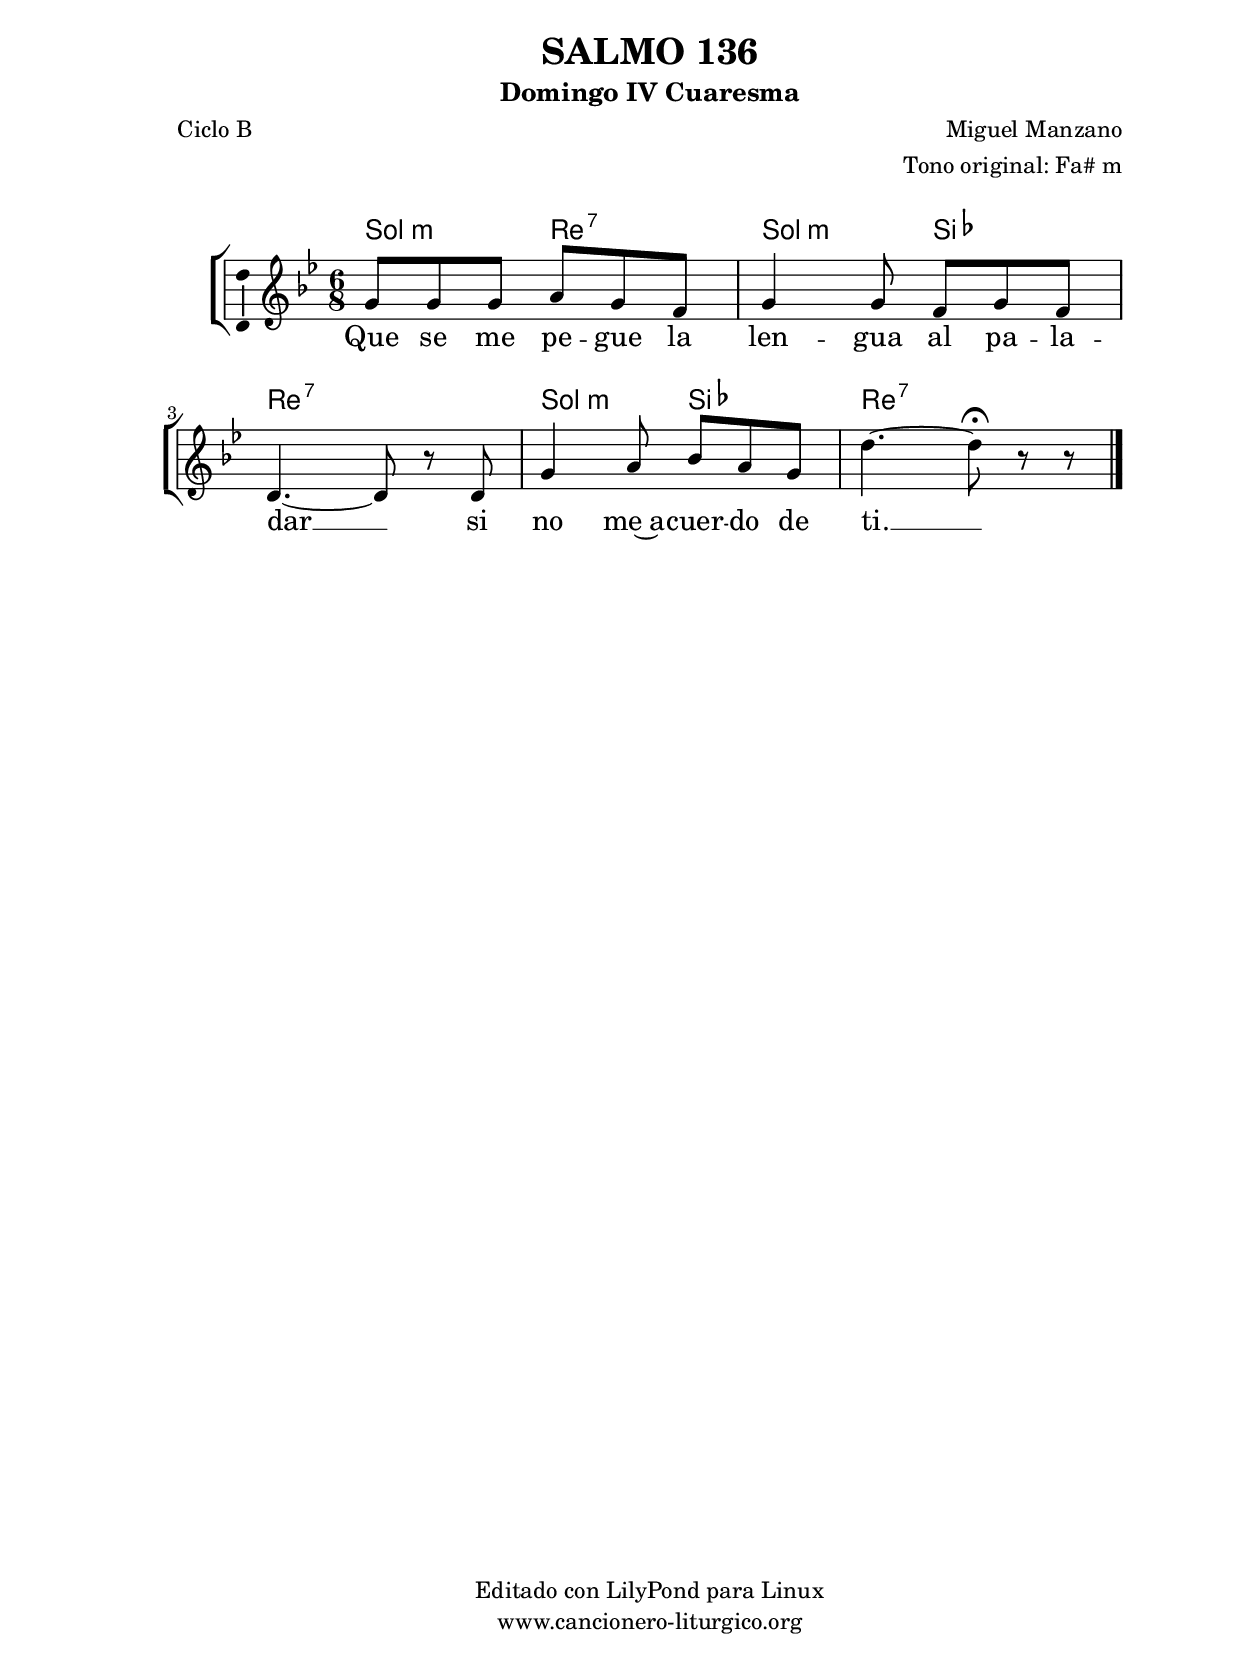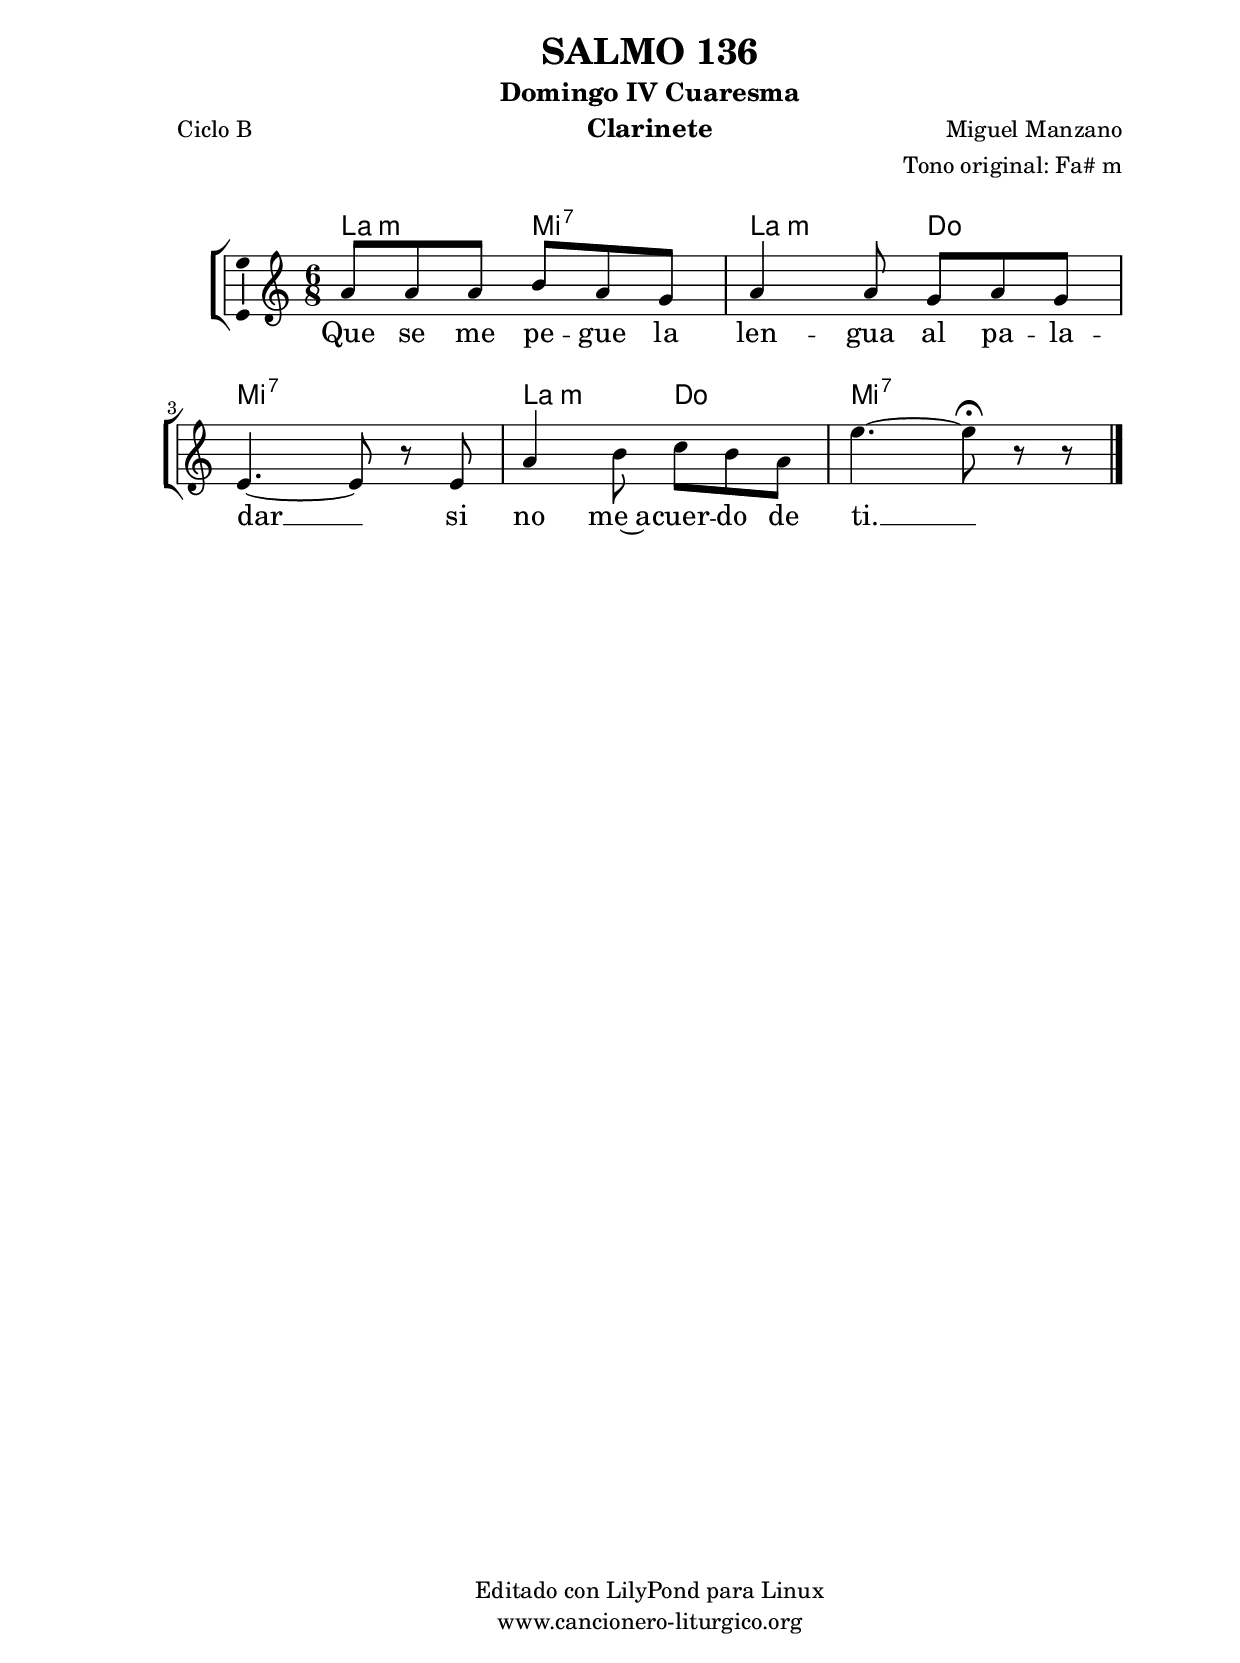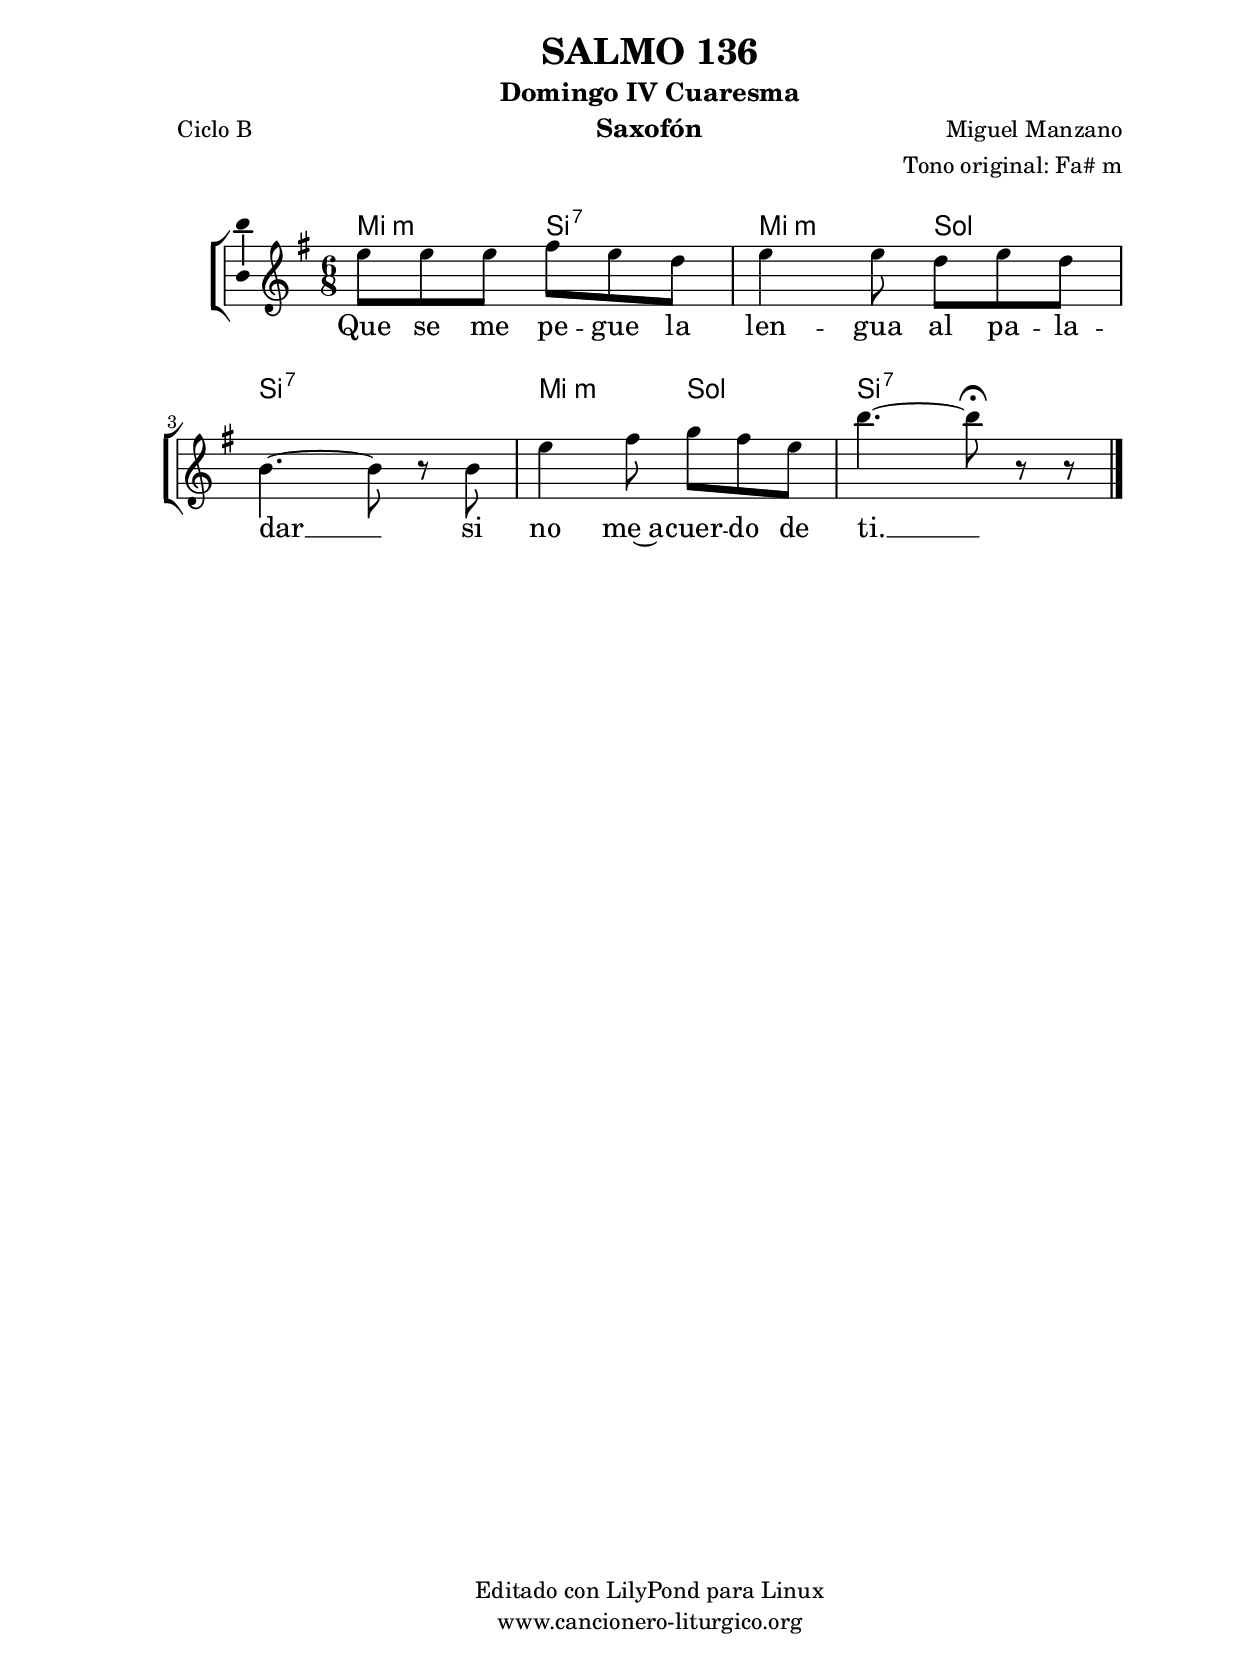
%
%para convertir .midi en .wav:
%timidity filename.midi -Ow -o finename.wav
%
%
%Para convertir de .wav a .mp3:
%lame -h -m j filename.wav
%
%
%para escuchar el midi:
%timidity nombrefichero.midi
%


%versión de lilypond para la que se ha escrito esta partitura:
\version "2.16.0"

	%Tamaño papel
	#(set-default-paper-size "a4")
	%Tamaño partitura
	#(set-global-staff-size 20)
	%No responde al pulsar sobre una nota
	#(ly:set-option 'point-and-click #f)

%parámetros del encabezamiento:
\header {
	title = "SALMO 136"
	subtitle = "Domingo IV Cuaresma"
	composer = "Miguel Manzano"
	poet = "Ciclo B"
	meter = ""
	arranger = "Tono original: Fa# m"
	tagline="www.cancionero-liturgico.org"
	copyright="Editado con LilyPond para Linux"
	}

%parámetros asociados al papel:
\paper  {
	oddHeaderMarkup = \markup {\fill-line { \on-the-fly #not-first-page \fromproperty #'header:title \on-the-fly #not-first-page \fromproperty #'header:composer }}
	evenHeaderMarkup = \markup {\fill-line { \fromproperty #'header:composer \fromproperty #'header:title }}
	#(set-paper-size "a4")
	print-page-number = ##f
	first-page-number = 1
	print-first-page-number = ##f
%	head-separation = 3.0 \cm
	top-margin = 2.0 \cm
	bottom-margin = 0.5\cm
%%%	bottom-margin = -1.0\cm
	left-margin = 3.0 \cm
	line-width = 16.0 \cm 
	indent = 8\mm
	interscoreline = 2.\mm
	between-system-space = 15\mm
%	para que las partituras no llenen la hoja:
	ragged-bottom = ##t
%	idem para la última hoja:
	ragged-last-bottom = ##f
%	para que las partituras llenen el ancho del papel:
	ragged-last = ##f
	after-title-space = 2.5 \cm
%page-count=1
%system-count=8

	%Flexible Vertical Spacing
%	markup-markup-spacing =
%	#'((basic-distance . 15) (minimum-distance . 15) (padding . 3))
	markup-system-spacing =
	#'((basic-distance . 15) (minimum-distance . 15) (padding . 3))
	system-system-spacing =
	#'((basic-distance . 15) (minimum-distance . 15) (padding . 3))
	score-system-spacing =
	#'((basic-distance . 15) (minimum-distance . 15) (padding . 5))
%	top-system-spacing = % header
%	#'((basic-distance . 8) (minimum-distance . 0) (padding . 3))
%	top-markup-spacing =
%	#'((basic-distance . 20) (minimum-distance . 20) (padding . 3))
	last-bottom-spacing = % footer
	#'((basic-distance . 5) (minimum-distance . 5) (padding . 3))
%	score-markup-spacing =
%	#'((basic-distance . 16) (minimum-distance . 13) (padding . 3))

	}


%parámetros que afectan a toda la partitura:
global =  {
	%clave de sol (G):
	\clef G
	%armadura:
	\transpose fis g
	\key fis \minor
	\tempo 4=80
	\set Score.tempoHideNote = ##t
	}


acordes = {
	\italianChords
	\chordmode {
	\transpose fis g
{

fis4.:m cis:7 fis:m a cis2.:7 fis4.:m a cis2.:7

	}
	}
}

melodia = 
	\transpose fis g
{
	\relative c'{
	\time 6/8

fis8 fis fis gis fis e
fis4 fis8 e fis e
cis4.~cis8 r8 cis8
fis4 gis8 a gis fis
cis'4.~cis8 \fermata r8 r8

	\bar "|."
	}
	}


texto = \lyricmode {
Que se me pe -- gue la len -- gua al pa -- la -- dar __
si no me~a -- cuer -- do de ti. __
	}


acordesStaff = \context ChordNames = acordesStaff <<
	\set chordChanges = ##t
	\acordes
	>>


vozStaff = \context Voice = vozStaff
\with {\consists "Ambitus_engraver"}
<<
%	\set Staff.instrumentName = ""
%	\set Staff.shortInstrumentName = ""
%	\set Staff.midiInstrument = #"clarinet"
%	\set Staff.midiInstrument = #"cello"
%	\set Staff.midiInstrument = #"flute"
	\set Staff.midiInstrument = #"electric guitar (jazz)"
%	\set Staff.midiInstrument = #"english horn"
%	\set Staff.midiInstrument = #"violin"
%	\set Staff.midiInstrument = #"glockenspiel"
	\set Staff.midiMinimumVolume = #0.7
	\set Staff.midiMaximumVolume = #0.9
	\global
	\melodia
	>>


textoStaff = \context Lyrics = textoStaff <<
	\lyricsto vozStaff \texto
	>>

\book {
	\score {
		\context ChoirStaff {
			\override StaffGroup.SystemStartBracket #'collapse-height = #1
			\override Score.SystemStartBar #'collapse-height = #1
			<<
			\acordesStaff
			\vozStaff
			\textoStaff
			>>
			}
		\layout {
	    		\context {
				\Lyrics
				\override LyricText #'font-size = #2
				}
	   		 \context {
				\Score
				%fontSize = #3
				\override StaffSymbol #'staff-space = #(magstep +3)
				%\override Beam #'thickness = #0.55
				%\override SpacingSpanner #'spacing-increment = #1.0
				%\override Slur #'height-limit = #1.5
				}
			}
		}
	\score {
		\unfoldRepeats
		\context ChoirStaff {
			<<
			\acordesStaff
			\vozStaff
			>>
			}
		\midi {
	  		\context {
	  			\Score
				tempoWholesPerMinute = #(ly:make-moment 70 4)
				}
			}
		}
	}

%Partitura para clarinete
#(define output-suffix "C")
\book {
	\header{
		instrument = "Clarinete"
		}
	\score {
		\context ChoirStaff {
			\override StaffGroup.SystemStartBracket #'collapse-height = #1
			\override Score.SystemStartBar #'collapse-height = #1
\transpose c d
			<<
			\acordesStaff
			\vozStaff
			\textoStaff
			>>
			}
		\layout {
	    		\context {
				\Lyrics
				\override LyricText #'font-size = #2
				}
	   		 \context {
				\Score
				%fontSize = #3
				\override StaffSymbol #'staff-space = #(magstep +3)
				%\override Beam #'thickness = #0.55
				%\override SpacingSpanner #'spacing-increment = #1.0
				%\override Slur #'height-limit = #1.5
				}
			}
		}
	}

%Partitura para saxofón
#(define output-suffix "S")
\book {
	\header{
		instrument = "Saxofón"
		}
	\score {
		\context ChoirStaff {
			\override StaffGroup.SystemStartBracket #'collapse-height = #1
			\override Score.SystemStartBar #'collapse-height = #1
\transpose c a
			<<
			\acordesStaff
			\vozStaff
			\textoStaff
			>>
			}
		\layout {
	    		\context {
				\Lyrics
				\override LyricText #'font-size = #2
				}
	   		 \context {
				\Score
				%fontSize = #3
				\override StaffSymbol #'staff-space = #(magstep +3)
				%\override Beam #'thickness = #0.55
				%\override SpacingSpanner #'spacing-increment = #1.0
				%\override Slur #'height-limit = #1.5
				}
			}
		}
	}

